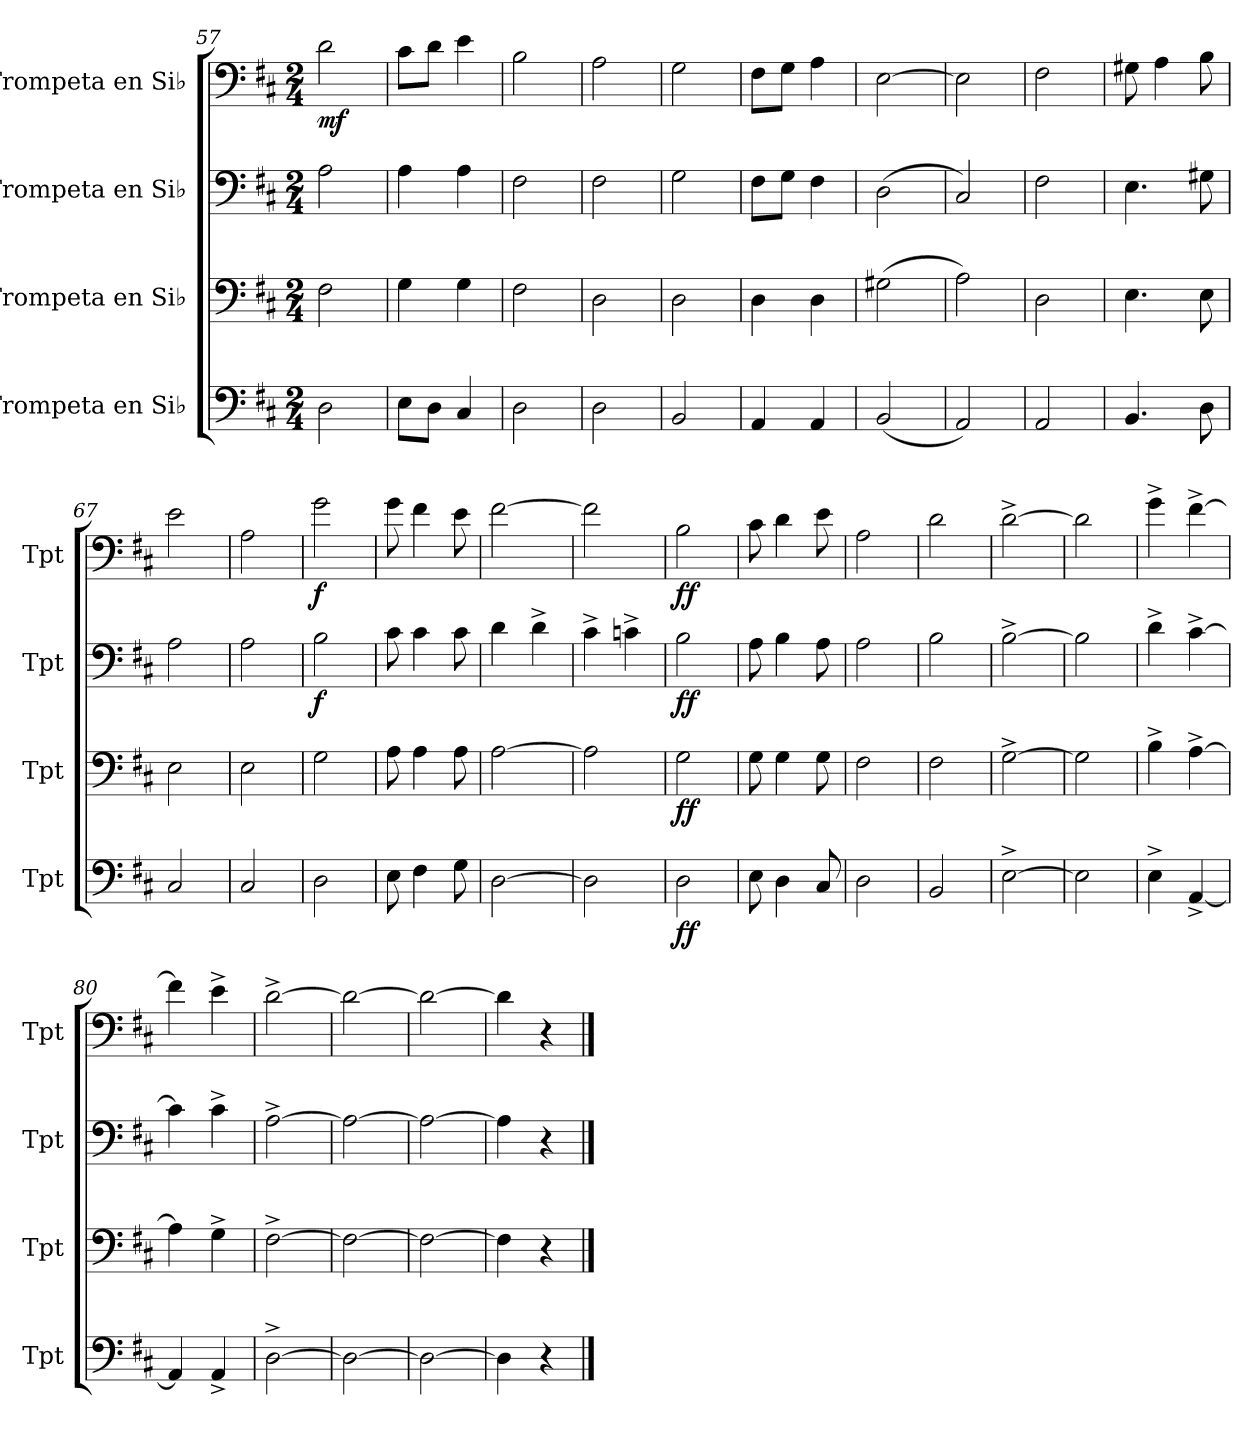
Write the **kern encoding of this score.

**kern	**dynam	**kern	**dynam	**kern	**dynam	**kern	**dynam
*part4	*part4	*part3	*part3	*part2	*part2	*part1	*part1
*staff4	*staff4	*staff3	*staff3	*staff2	*staff2	*staff1	*staff1
*I"Trompeta en Si♭	*	*I"Trompeta en Si♭	*	*I"Trompeta en Si♭	*	*I"Trompeta en Si♭	*
*I'Tpt	*	*I'Tpt	*	*I'Tpt	*	*I'Tpt	*
*clefF4	*	*clefF4	*	*clefF4	*	*clefF4	*
*ITrd1c2	*	*ITrd1c2	*	*ITrd1c2	*	*ITrd1c2	*
*k[]	*	*k[]	*	*k[]	*	*k[]	*
*M2/4	*	*M2/4	*	*M2/4	*	*M2/4	*
=57	=57	=57	=57	=57	=57	=57	=57
!	!	!	!	!	!	!	!LO:DY:b
2C\	.	2E\	.	2G\	.	2c\	mf
=58	=58	=58	=58	=58	=58	=58	=58
8D\L	.	4F\	.	4G\	.	8B\L	.
8C\J	.	.	.	.	.	8c\J	.
4BB/	.	4F\	.	4G\	.	4d\	.
=59	=59	=59	=59	=59	=59	=59	=59
2C\	.	2E\	.	2E\	.	2A\	.
=60	=60	=60	=60	=60	=60	=60	=60
2C\	.	2C\	.	2E\	.	2G\	.
=61	=61	=61	=61	=61	=61	=61	=61
2AA/	.	2C\	.	2F\	.	2F\	.
=62	=62	=62	=62	=62	=62	=62	=62
4GG/	.	4C\	.	8E\L	.	8E\L	.
.	.	.	.	8F\J	.	8F\J	.
4GG/	.	4C\	.	4E\	.	4G\	.
=63	=63	=63	=63	=63	=63	=63	=63
(2AA/	.	(2F#X\	.	(2C\	.	[2D\	.
=64	=64	=64	=64	=64	=64	=64	=64
2GG/)	.	2G\)	.	2BB/)	.	2D\]	.
=65	=65	=65	=65	=65	=65	=65	=65
2GG/	.	2C\	.	2E\	.	2E\	.
=66	=66	=66	=66	=66	=66	=66	=66
4.AA/	.	4.D\	.	4.D\	.	8F#X\	.
.	.	.	.	.	.	4G\	.
8C\	.	8D\	.	8F#X\	.	8A\	.
=67	=67	=67	=67	=67	=67	=67	=67
2BB/	.	2D\	.	2G\	.	2d\	.
!!LO:PB:g=z
=68	=68	=68	=68	=68	=68	=68	=68
2BB/	.	2D\	.	2G\	.	2G\	.
=69	=69	=69	=69	=69	=69	=69	=69
!	!	!	!	!	!LO:DY:b	!	!LO:DY:b
2C\	.	2F\	.	2A\	f	2f\	f
=70	=70	=70	=70	=70	=70	=70	=70
8D\	.	8G\	.	8B\	.	8f\	.
4E\	.	4G\	.	4B\	.	4e\	.
8F\	.	8G\	.	8B\	.	8d\	.
=71	=71	=71	=71	=71	=71	=71	=71
[2C\	.	[2G\	.	4c\	.	[2e\	.
.	.	.	.	4c^\	.	.	.
=72	=72	=72	=72	=72	=72	=72	=72
2C\]	.	2G\]	.	4B^\	.	2e\]	.
.	.	.	.	4B-X^\	.	.	.
=73	=73	=73	=73	=73	=73	=73	=73
!	!LO:DY:b	!	!LO:DY:b	!	!LO:DY:b	!	!LO:DY:b
2C\	ff	2F\	ff	2A\	ff	2A\	ff
=74	=74	=74	=74	=74	=74	=74	=74
8D\	.	8F\	.	8G\	.	8B\	.
4C\	.	4F\	.	4A\	.	4c\	.
8BB/	.	8F\	.	8G\	.	8d\	.
=75	=75	=75	=75	=75	=75	=75	=75
2C\	.	2E\	.	2G\	.	2G\	.
=76	=76	=76	=76	=76	=76	=76	=76
2AA/	.	2E\	.	2A\	.	2c\	.
=77	=77	=77	=77	=77	=77	=77	=77
[2D^\	.	[2F^\	.	[2A^\	.	[2c^\	.
=78	=78	=78	=78	=78	=78	=78	=78
2D\]	.	2F\]	.	2A\]	.	2c\]	.
=79	=79	=79	=79	=79	=79	=79	=79
4D^\	.	4A^\	.	4c^\	.	4f^\	.
[4GG^/	.	[4G^\	.	[4B^\	.	[4e^\	.
=80	=80	=80	=80	=80	=80	=80	=80
4GG/]	.	4G\]	.	4B\]	.	4e\]	.
4GG^/	.	4F^\	.	4B^\	.	4d^\	.
=81	=81	=81	=81	=81	=81	=81	=81
[2C^\	.	[2E^\	.	[2G^\	.	[2c^\	.
!!LO:LB:g=z
=82	=82	=82	=82	=82	=82	=82	=82
2C\_	.	2E\_	.	2G\_	.	2c\_	.
=83	=83	=83	=83	=83	=83	=83	=83
2C\_	.	2E\_	.	2G\_	.	2c\_	.
=84	=84	=84	=84	=84	=84	=84	=84
4C\]	.	4E\]	.	4G\]	.	4c\]	.
4r	.	4r	.	4r	.	4r	.
==	==	==	==	==	==	==	==
*-	*-	*-	*-	*-	*-	*-	*-
